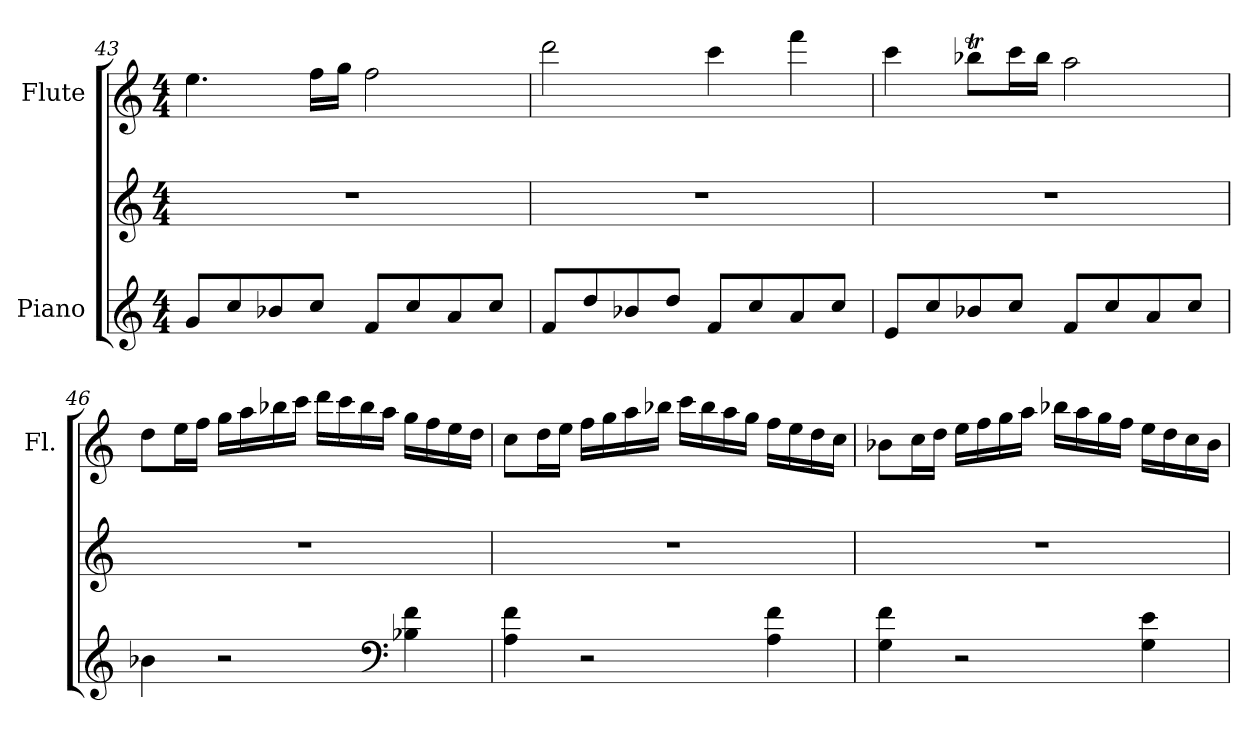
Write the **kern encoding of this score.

**kern	**kern	**kern
*part2	*part2	*part1
*staff3	*staff2	*staff1
*I"Piano	*	*I"Flute
*	*	*I'Fl.
*clefG2	*clefG2	*clefG2
*k[]	*k[]	*k[]
*M4/4	*M4/4	*M4/4
=43	=43	=43
8g/L	1r	4.ee\
8cc/	.	.
8b-X/	.	.
8cc/J	.	16ff\LL
.	.	16gg\JJ
8f/L	.	2ff\
8cc/	.	.
8a/	.	.
8cc/J	.	.
=44	=44	=44
8f/L	1r	2ddd\
8dd/	.	.
8b-X/	.	.
8dd/J	.	.
8f/L	.	4ccc\
8cc/	.	.
8a/	.	4fff\
8cc/J	.	.
=45	=45	=45
8e/L	1r	4ccc\
8cc/	.	.
8b-X/	.	8bb-XT\L
8cc/J	.	16ccc\L
.	.	16bb-\JJ
8f/L	.	2aa\
8cc/	.	.
8a/	.	.
8cc/J	.	.
!!LO:LB:g=z
=46	=46	=46
4b-X\	1r	8dd\L
.	.	16ee\L
.	.	16ff\JJ
2r	.	16gg\LL
.	.	16aa\
.	.	16bb-X\
.	.	16ccc\JJ
.	.	16ddd\LL
.	.	16ccc\
.	.	16bb-\
.	.	16aa\JJ
*clefF4	*	*
4B-X\ 4f\	.	16gg\LL
.	.	16ff\
.	.	16ee\
.	.	16dd\JJ
=47	=47	=47
4A\ 4f\	1r	8cc\L
.	.	16dd\L
.	.	16ee\JJ
2r	.	16ff\LL
.	.	16gg\
.	.	16aa\
.	.	16bb-X\JJ
.	.	16ccc\LL
.	.	16bb-\
.	.	16aa\
.	.	16gg\JJ
4A\ 4f\	.	16ff\LL
.	.	16ee\
.	.	16dd\
.	.	16cc\JJ
=48	=48	=48
4G\ 4f\	1r	8b-X\L
.	.	16cc\L
.	.	16dd\JJ
2r	.	16ee\LL
.	.	16ff\
.	.	16gg\
.	.	16aa\JJ
.	.	16bb-X\LL
.	.	16aa\
.	.	16gg\
.	.	16ff\JJ
4G\ 4e\	.	16ee\LL
.	.	16dd\
.	.	16cc\
.	.	16b-\JJ
=	=	=
*-	*-	*-
